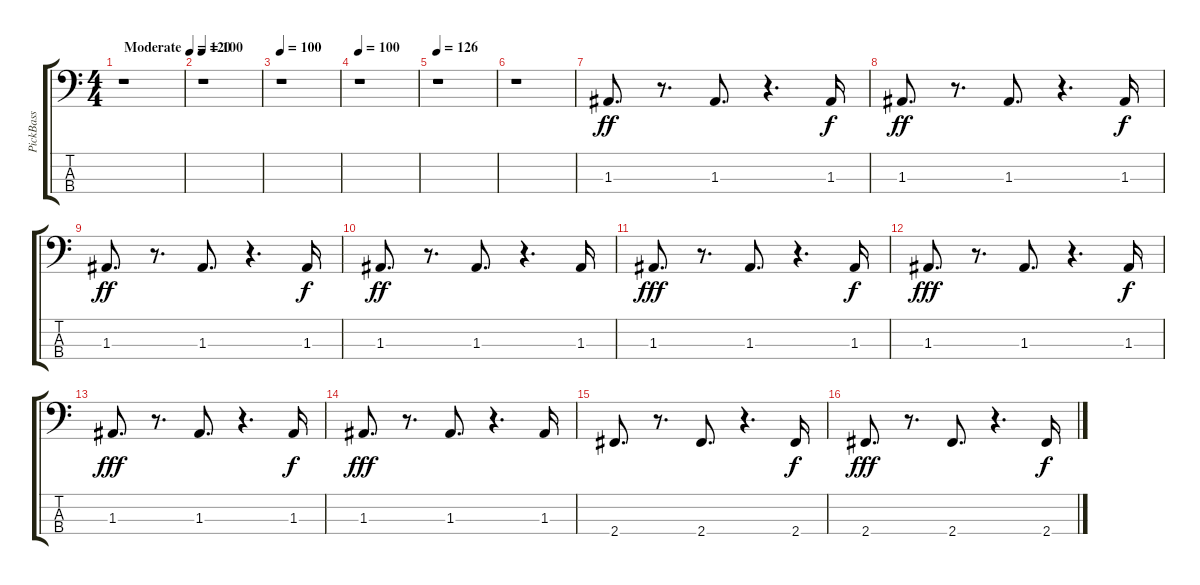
\track ("PickBass" "PickBass") {instrument electricbasspick}
\staff {score tabs}
\tuning (G2 D2 A1 E1) {hide}
\ts (4 4)
\tempo (120 "Moderate")
\clef f4
\ks c
r.1{dy ff instrument electricbasspick} |
\tempo 100
r.1 |
\tempo 100
r.1 |
\tempo 100
r.1 |
\tempo 126
r.1 |
r.1 |
1.3.8{d} r.8{d} 1.3.8{d} r.4{d} 1.3.16{dy f} |
1.3.8{d dy ff} r.8{d} 1.3.8{d} r.4{d} 1.3.16{dy f} |
1.3.8{d dy ff} r.8{d} 1.3.8{d} r.4{d} 1.3.16{dy f} |
1.3.8{d dy ff} r.8{d} 1.3.8{d} r.4{d} 1.3.16 |
1.3.8{d dy fff} r.8{d} 1.3.8{d} r.4{d} 1.3.16{dy f} |
1.3.8{d dy fff} r.8{d} 1.3.8{d} r.4{d} 1.3.16{dy f} |
1.3.8{d dy fff} r.8{d} 1.3.8{d} r.4{d} 1.3.16{dy f} |
1.3.8{d dy fff} r.8{d} 1.3.8{d} r.4{d} 1.3.16 |
2.4.8{d} r.8{d} 2.4.8{d} r.4{d} 2.4.16{dy f} |
2.4.8{d dy fff} r.8{d} 2.4.8{d} r.4{d} 2.4.16{dy f}
